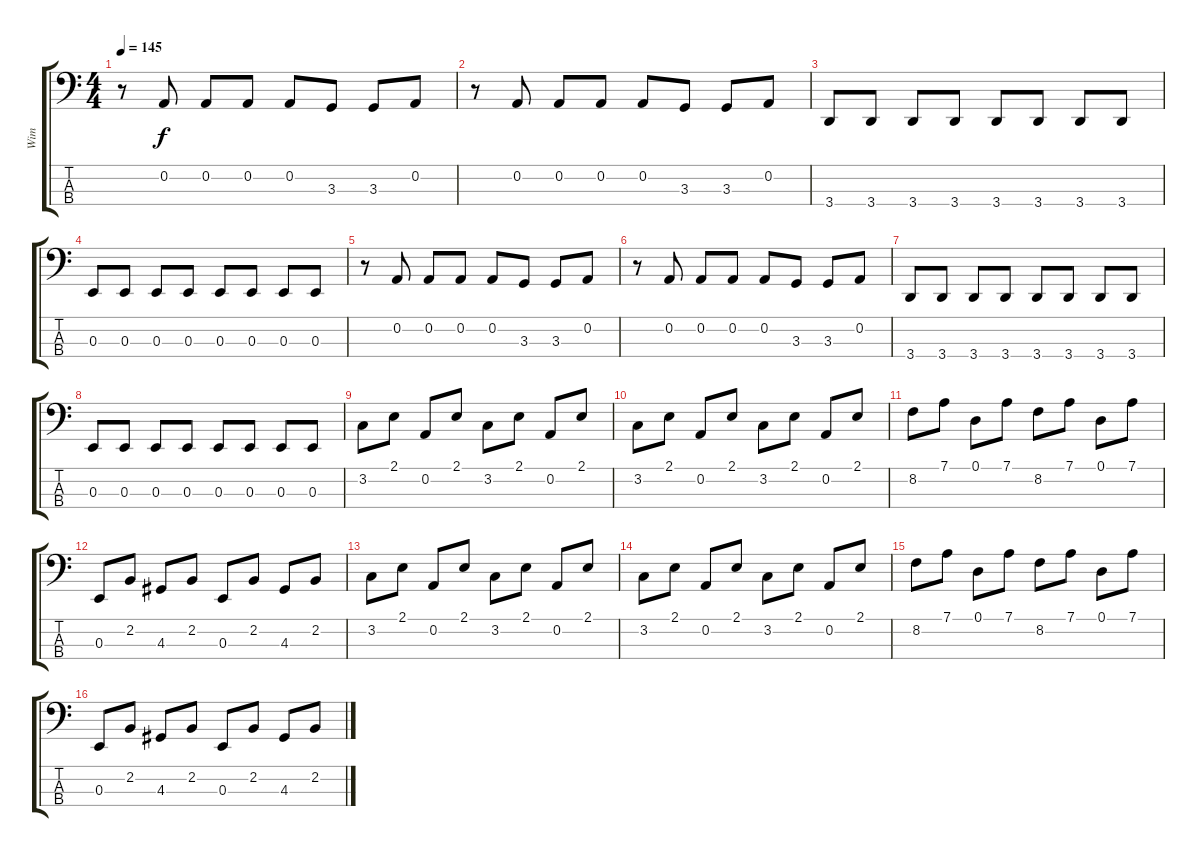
\track ("Wim" "Wim") {instrument electricbasspick}
\staff {score tabs}
\tuning (D2 A1 E1 B0) {hide}
\ts (4 4)
\section ("" "")
\tempo 145
\clef f4
\ks c
r.8{dy f instrument electricbasspick} 0.2.8 0.2.8 0.2.8 0.2.8 3.3.8 3.3.8 0.2.8 |
r.8 0.2.8 0.2.8 0.2.8 0.2.8 3.3.8 3.3.8 0.2.8 |
3.4.8 3.4.8 3.4.8 3.4.8 3.4.8 3.4.8 3.4.8 3.4.8 |
0.3.8 0.3.8 0.3.8 0.3.8 0.3.8 0.3.8 0.3.8 0.3.8 |
r.8 0.2.8 0.2.8 0.2.8 0.2.8 3.3.8 3.3.8 0.2.8 |
r.8 0.2.8 0.2.8 0.2.8 0.2.8 3.3.8 3.3.8 0.2.8 |
3.4.8 3.4.8 3.4.8 3.4.8 3.4.8 3.4.8 3.4.8 3.4.8 |
0.3.8 0.3.8 0.3.8 0.3.8 0.3.8 0.3.8 0.3.8 0.3.8 |
3.2.8 2.1.8 0.2.8 2.1.8 3.2.8 2.1.8 0.2.8 2.1.8 |
3.2.8 2.1.8 0.2.8 2.1.8 3.2.8 2.1.8 0.2.8 2.1.8 |
8.2.8 7.1.8 0.1.8 7.1.8 8.2.8 7.1.8 0.1.8 7.1.8 |
0.3.8 2.2.8 4.3.8 2.2.8 0.3.8 2.2.8 4.3.8 2.2.8 |
3.2.8 2.1.8 0.2.8 2.1.8 3.2.8 2.1.8 0.2.8 2.1.8 |
3.2.8 2.1.8 0.2.8 2.1.8 3.2.8 2.1.8 0.2.8 2.1.8 |
8.2.8 7.1.8 0.1.8 7.1.8 8.2.8 7.1.8 0.1.8 7.1.8 |
0.3.8 2.2.8 4.3.8 2.2.8 0.3.8 2.2.8 4.3.8 2.2.8
